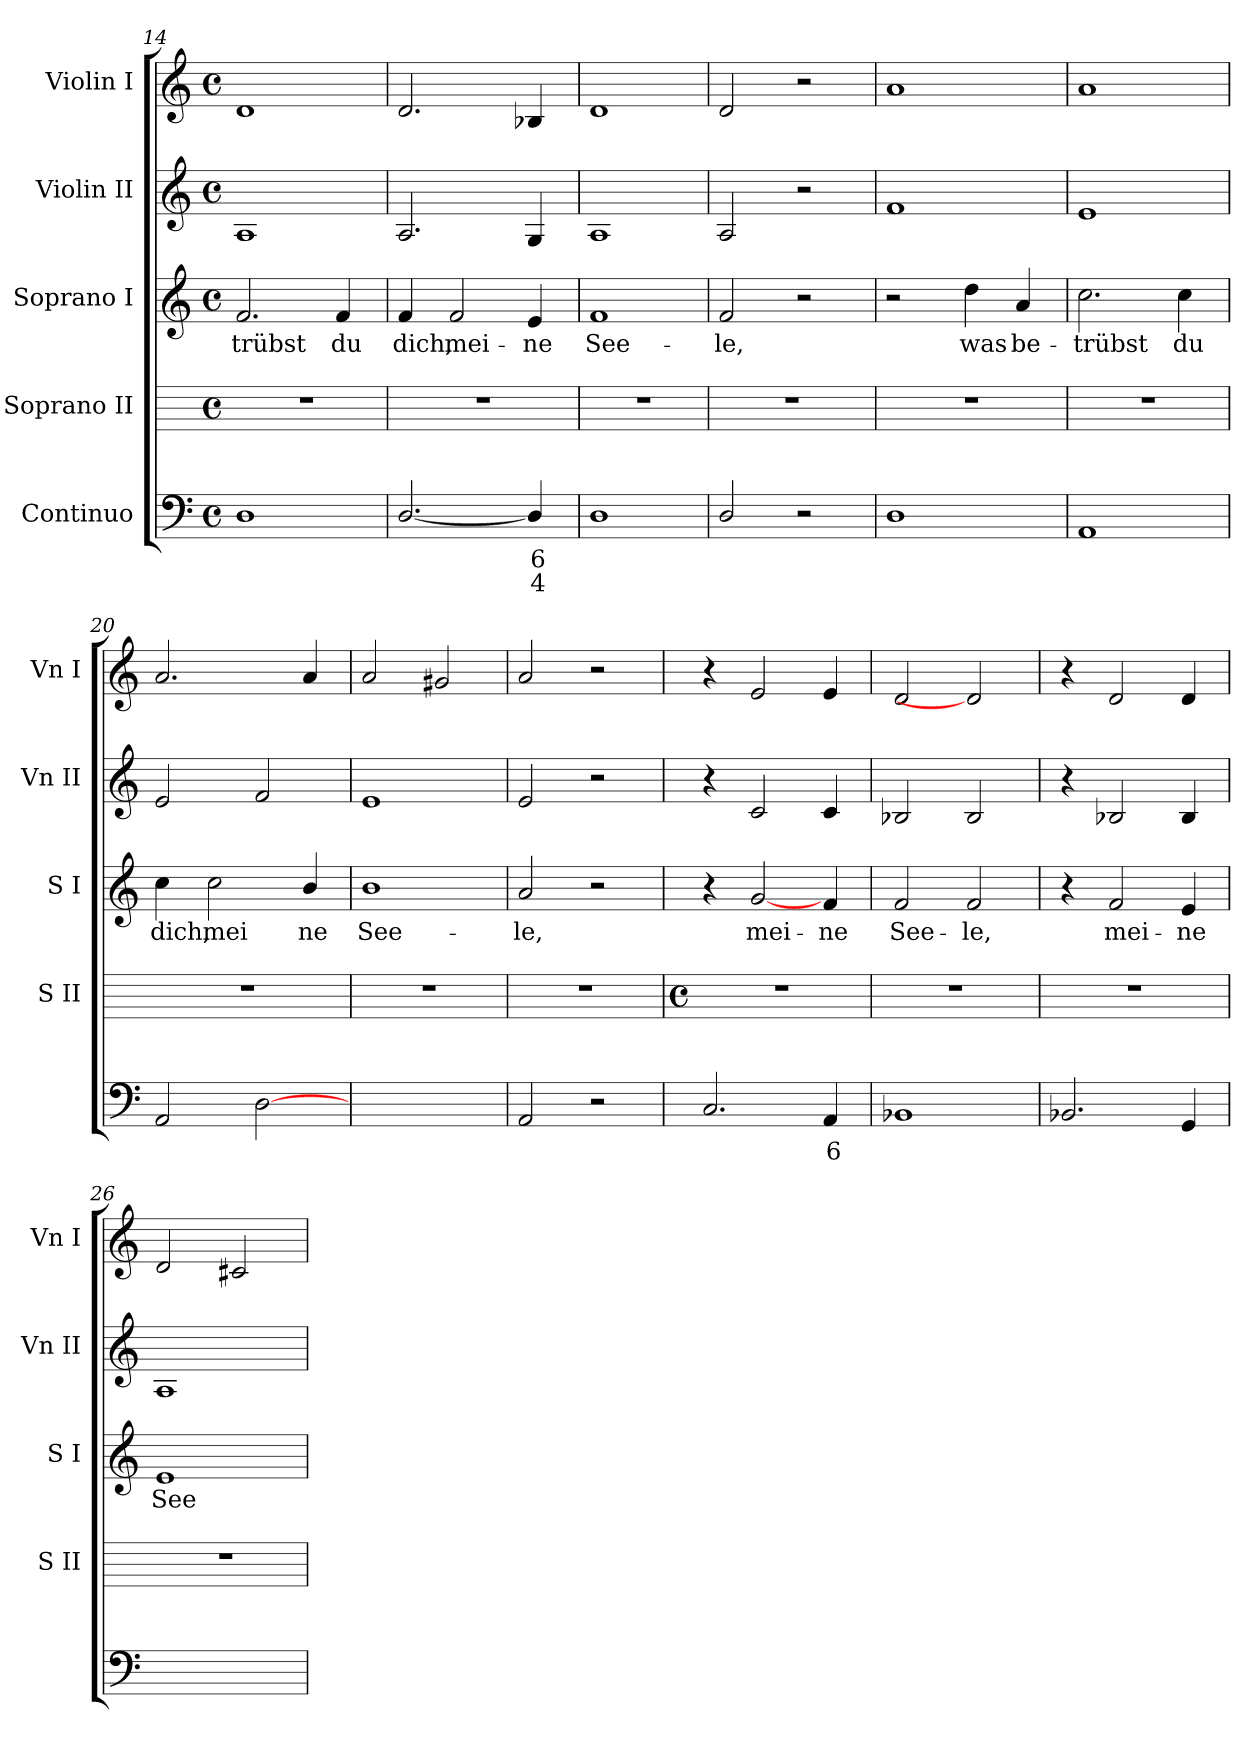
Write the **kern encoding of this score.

**kern	**text	**text	**kern	**kern	**text	**kern	**kern
*part5	*part5	*part5	*part4	*part3	*part3	*part2	*part1
*staff5	*staff5	*staff5	*staff4	*staff3	*staff3	*staff2	*staff1
*I"Continuo	*	*	*I"Soprano II	*I"Soprano I	*	*I"Violin II	*I"Violin I
*	*	*	*I'S II	*I'S I	*	*I'Vn II	*I'Vn I
*clefF4	*	*	*	*clefG2	*	*clefG2	*clefG2
*k[]	*	*	*	*k[]	*	*k[]	*k[]
*C:	*	*	*	*C:	*	*C:	*C:
*M4/4	*	*	*M4/4	*M4/4	*	*M4/4	*M4/4
*met(c)	*	*	*met(c)	*met(c)	*	*met(c)	*met(c)
=14	=14	=14	=14	=14	=14	=14	=14
!	!	!	!	!	!LO:LY:b	!	!
1D	.	.	1r	2.f	-trübst	1A	1d
!	!	!	!	!	!LO:LY:b	!	!
.	.	.	.	4f	du	.	.
=15	=15	=15	=15	=15	=15	=15	=15
!	!	!	!	!	!LO:LY:b	!	!
[2.D/	.	.	1r	4f	dich,	2.A	2.d
!	!	!	!	!	!LO:LY:b	!	!
.	.	.	.	2f	mei-	.	.
!	!LO:LY:b	!LO:LY:b	!	!	!LO:LY:b	!	!
4D/]	6	4	.	4e	-ne	4G	4B-X
=16	=16	=16	=16	=16	=16	=16	=16
!	!	!	!	!	!LO:LY:b	!	!
1D	.	.	1r	1f	See-	1A	1d
=17	=17	=17	=17	=17	=17	=17	=17
!	!	!	!	!	!LO:LY:b	!	!
2D/	.	.	1r	2f	-le,	2A	2d
2r	.	.	.	2r	.	2r	2r
=18	=18	=18	=18	=18	=18	=18	=18
1D	.	.	1r	2r	.	1f	1a
!	!	!	!	!	!LO:LY:b	!	!
.	.	.	.	4dd	was	.	.
!	!	!	!	!	!LO:LY:b	!	!
.	.	.	.	4a	be-	.	.
=19	=19	=19	=19	=19	=19	=19	=19
!	!	!	!	!	!LO:LY:b	!	!
1AA	.	.	1r	2.cc	-trübst	1e	1a
!	!	!	!	!	!LO:LY:b	!	!
.	.	.	.	4cc	du	.	.
=20	=20	=20	=20	=20	=20	=20	=20
!	!	!	!	!	!LO:LY:b	!	!
2AA	.	.	1r	4cc	dich,	2e	2.a
!	!	!	!	!	!LO:LY:b	!	!
.	.	.	.	2cc	mei	.	.
[2D	.	.	.	.	.	2f	.
!	!	!	!	!	!LO:LY:b	!	!
.	.	.	.	4b/	-ne	.	4a
=21	=21	=21	=21	=21	=21	=21	=21
!	!LO:LY:b	!	!	!	!LO:LY:b	!	!
[2Eyy	4	.	1r	1b	See-	1e	2a
2Eyy]	.	.	.	.	.	.	2g#X
=22	=22	=22	=22	=22	=22	=22	=22
!	!	!	!	!	!LO:LY:b	!	!
2AA	.	.	1r	2a	-le,	2e	2a
2r	.	.	.	2r	.	2r	2r
!!LO:LB:g=z
=23	=23	=23	=23	=23	=23	=23	=23
*	*	*	*M4/4	*	*	*	*
*	*	*	*met(c)	*	*	*	*
2.C	.	.	1r	4r	.	4r	4r
!	!	!	!	!	!LO:LY:b	!	!
.	.	.	.	[2g/	mei-	2c	2e
!	!LO:LY:b	!	!	!	!LO:LY:b	!	!
4AA	6	.	.	4f	-ne	4c	4e
=24	=24	=24	=24	=24	=24	=24	=24
!	!	!	!	!	!LO:LY:b	!	!
1BB-X	.	.	1r	2f	See-	2B-X	2d
!	!	!	!	!	!LO:LY:b	!	!
.	.	.	.	2f	-le,	2B-	2d]
=25	=25	=25	=25	=25	=25	=25	=25
2.BB-X	.	.	1r	4r	.	4r	4r
!	!	!	!	!	!LO:LY:b	!	!
.	.	.	.	2f	mei-	2B-X	2d
!	!	!	!	!	!LO:LY:b	!	!
4GG	.	.	.	4e	-ne	4B-	4d
=26	=26	=26	=26	=26	=26	=26	=26
!	!LO:LY:b	!	!	!	!LO:LY:b	!	!
[2AAyy	4	.	1r	1e	See-	1A	2d
2AAyy]	.	.	.	.	.	.	2c#X
=	=	=	=	=	=	=	=
*-	*-	*-	*-	*-	*-	*-	*-
